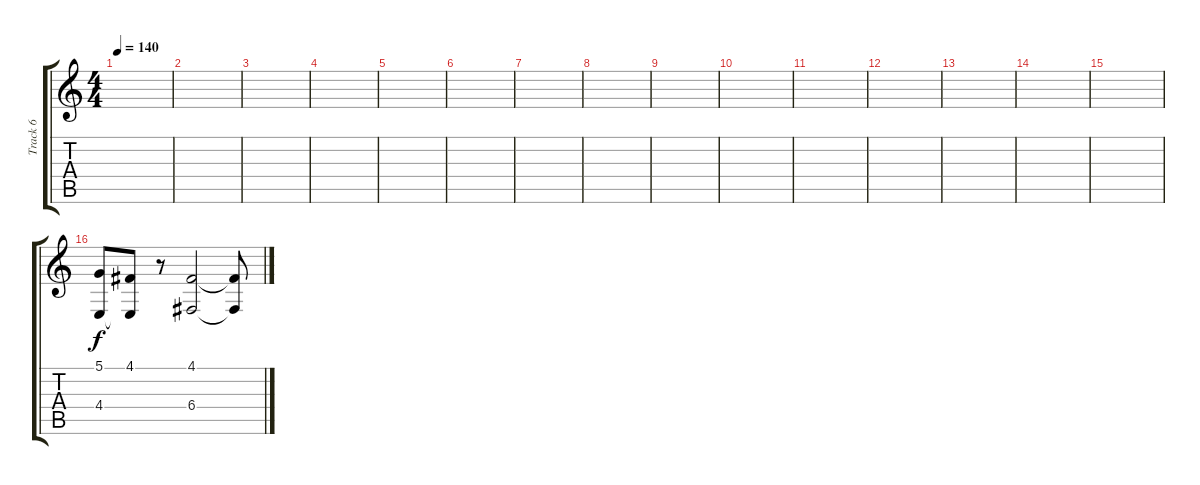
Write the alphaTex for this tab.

\track ("Track 6" "Track 6") {instrument stringensemble1}
\staff {score tabs}
\tuning (D4 A3 F3 C3 G2 C2) {hide}
\ts (4 4)
\tempo 140
\clef g2
\ks c
|
|
|
|
|
|
|
|
|
|
|
|
|
|
|
(5.1 4.4).8 (4.1 4.4{t}).8 r.8 (4.1 6.4).2 (4.1{t} 6.4{t}).8
